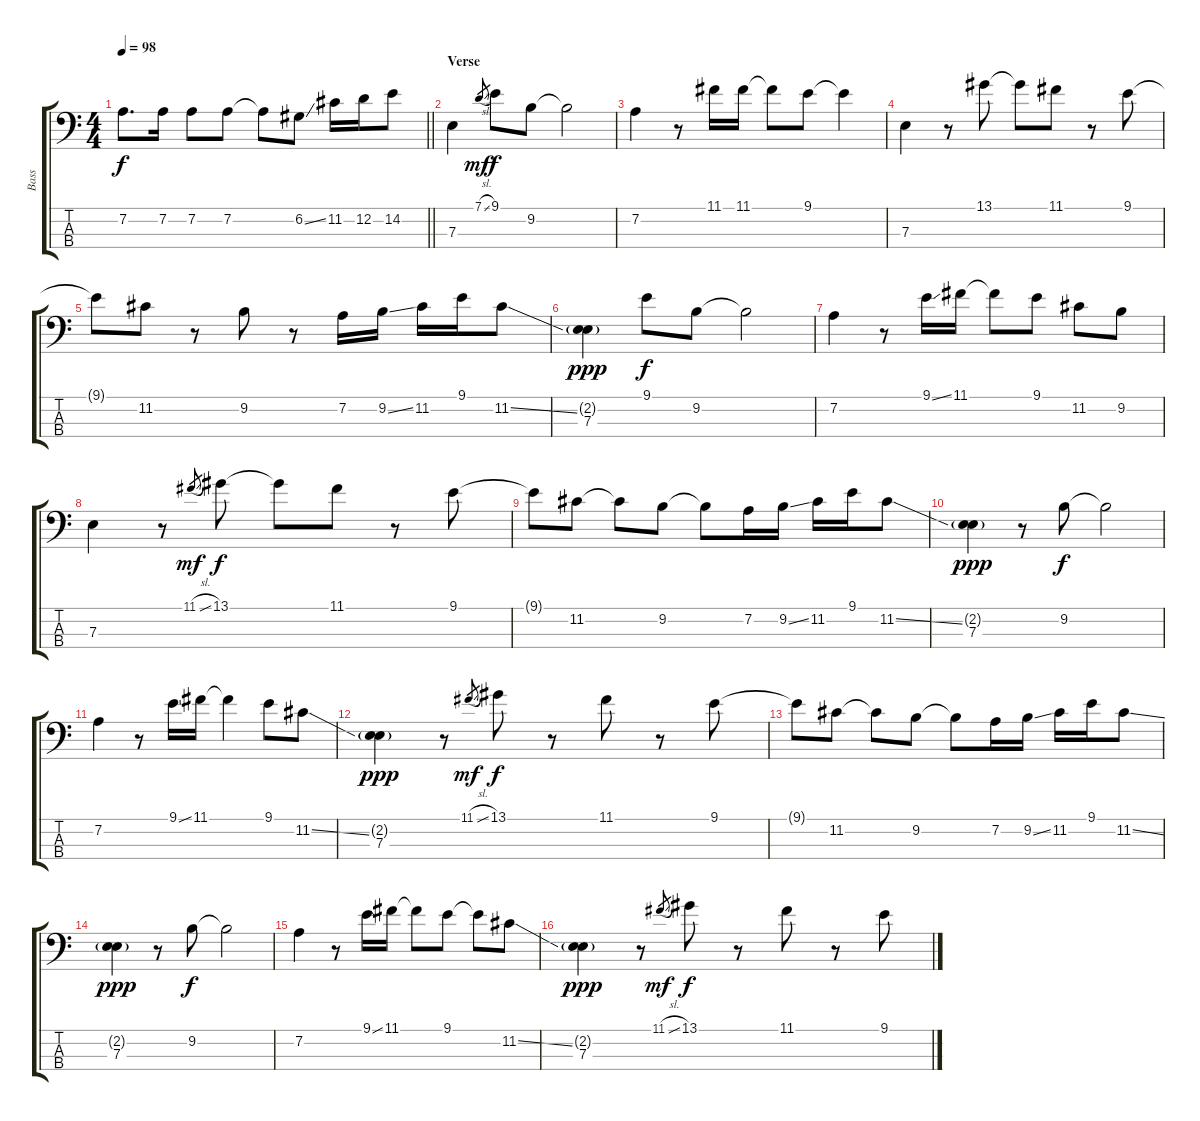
\track ("Bass" "Bass") {instrument electricbassfinger}
\staff {score tabs}
\tuning (G2 D2 A1 E1) {hide}
\ts (4 4)
\tempo 98
\clef f4
\barLineRight lightlight
\ks c
7.2.8{d dy f} 7.2.16 7.2.8 7.2.8 7.2{t}.8 6.2{ss}.8 11.2.16 12.2.16 14.2.8 |
\section ("" "Verse")
7.3.4 7.1{sl}.8{gr dy mf} 9.1.8{dy f} 9.2.8 9.2{t}.2 |
7.2.4 r.8 11.1.16 11.1.16 11.1{t}.8 9.1.8 9.1{t}.4 |
7.3.4 r.8 13.1.8 13.1{t}.8 11.1.8 r.8 9.1.8 |
9.1{t}.8 11.2.8 r.8 9.2.8 r.8 7.2.16 9.2{ss}.16 11.2.16 9.1.16 11.2{ss}.8 |
(2.2{g} 7.3).4{dy ppp} 9.1.8{dy f} 9.2.8 9.2{t}.2 |
7.2.4 r.8 9.1{ss}.16 11.1.16 11.1{t}.8 9.1.8 11.2.8 9.2.8 |
7.3.4 r.8 11.1{sl}.8{gr dy mf} 13.1.8{dy f} 13.1{t}.8 11.1.8 r.8 9.1.8 |
9.1{t}.8 11.2.8 11.2{t}.8 9.2.8 9.2{t}.8 7.2.16 9.2{ss}.16 11.2.16 9.1.16 11.2{ss}.8 |
(2.2{g} 7.3).4{dy ppp} r.8 9.2.8{dy f} 9.2{t}.2 |
7.2.4 r.8 9.1{ss}.16 11.1.16 11.1{t}.4 9.1.8 11.2{ss}.8 |
(2.2{g} 7.3).4{dy ppp} r.8 11.1{sl}.8{gr dy mf} 13.1.8{dy f} r.8 11.1.8 r.8 9.1.8 |
9.1{t}.8 11.2.8 11.2{t}.8 9.2.8 9.2{t}.8 7.2.16 9.2{ss}.16 11.2.16 9.1.16 11.2{ss}.8 |
(2.2{g} 7.3).4{dy ppp} r.8 9.2.8{dy f} 9.2{t}.2 |
7.2.4 r.8 9.1{ss}.16 11.1.16 11.1{t}.8 9.1.8 9.1{t}.8 11.2{ss}.8 |
(2.2{g} 7.3).4{dy ppp} r.8 11.1{sl}.8{gr dy mf} 13.1.8{dy f} r.8 11.1.8 r.8 9.1.8
